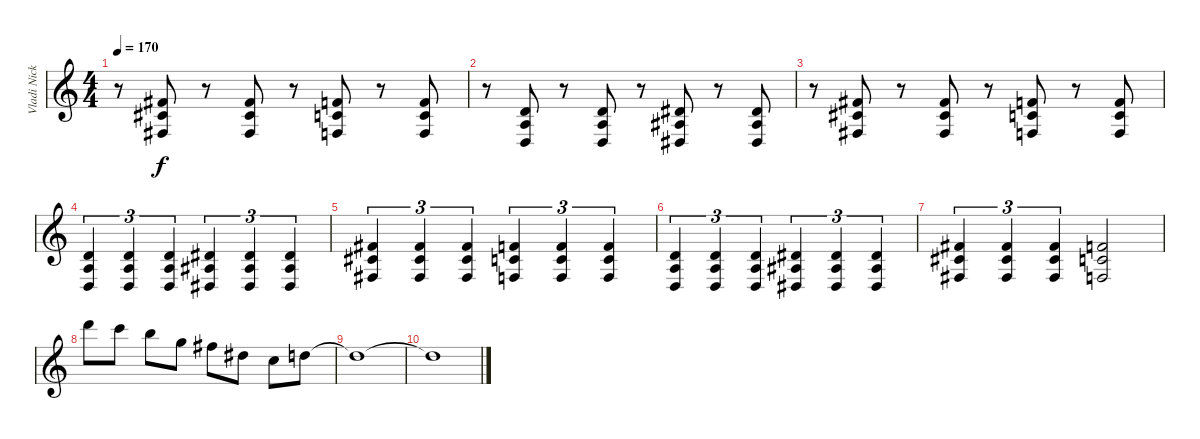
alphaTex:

\track ("Vladi Nickson" "Vladi Nick") {instrument overdrivenguitar}
\staff {score}
\tuning (E4 B3 G3 D3 A2 D2) {hide}
\ts (4 4)
\tempo 170
\clef g2
\ks c
r.8{dy f} (4.4 4.5 4.6).8 r.8 (4.4 4.5 4.6).8 r.8 (3.4 3.5 3.6).8 r.8 (3.4 3.5 3.6).8 |
r.8 (0.4 0.5 0.6).8 r.8 (0.4 0.5 0.6).8 r.8 (1.4 1.5 1.6).8 r.8 (1.4 1.5 1.6).8 |
r.8 (4.4 4.5 4.6).8 r.8 (4.4 4.5 4.6).8 r.8 (3.4 3.5 3.6).8 r.8 (3.4 3.5 3.6).8 |
(0.4 0.5 0.6).4{tu (3 2)} (0.4 0.5 0.6).4{tu (3 2)} (0.4 0.5 0.6).4{tu (3 2)} (1.4 1.5 1.6).4{tu (3 2)} (1.4 1.5 1.6).4{tu (3 2)} (1.4 1.5 1.6).4{tu (3 2)} |
(4.4 4.5 4.6).4{tu (3 2)} (4.4 4.5 4.6).4{tu (3 2)} (4.4 4.5 4.6).4{tu (3 2)} (3.4 3.5 3.6).4{tu (3 2)} (3.4 3.5 3.6).4{tu (3 2)} (3.4 3.5 3.6).4{tu (3 2)} |
(0.4 0.5 0.6).4{tu (3 2)} (0.4 0.5 0.6).4{tu (3 2)} (0.4 0.5 0.6).4{tu (3 2)} (1.4 1.5 1.6).4{tu (3 2)} (1.4 1.5 1.6).4{tu (3 2)} (1.4 1.5 1.6).4{tu (3 2)} |
(4.4 4.5 4.6).4{tu (3 2)} (4.4 4.5 4.6).4{tu (3 2)} (4.4 4.5 4.6).4{tu (3 2)} (3.4 3.5 3.6).2 |
10.1.8{volume 14} 8.1.8 7.1.8 8.2.8 7.2.8 8.3.8 5.3.8 7.3.8{volume 0} |
7.3{t}.1 |
7.3{t}.1
